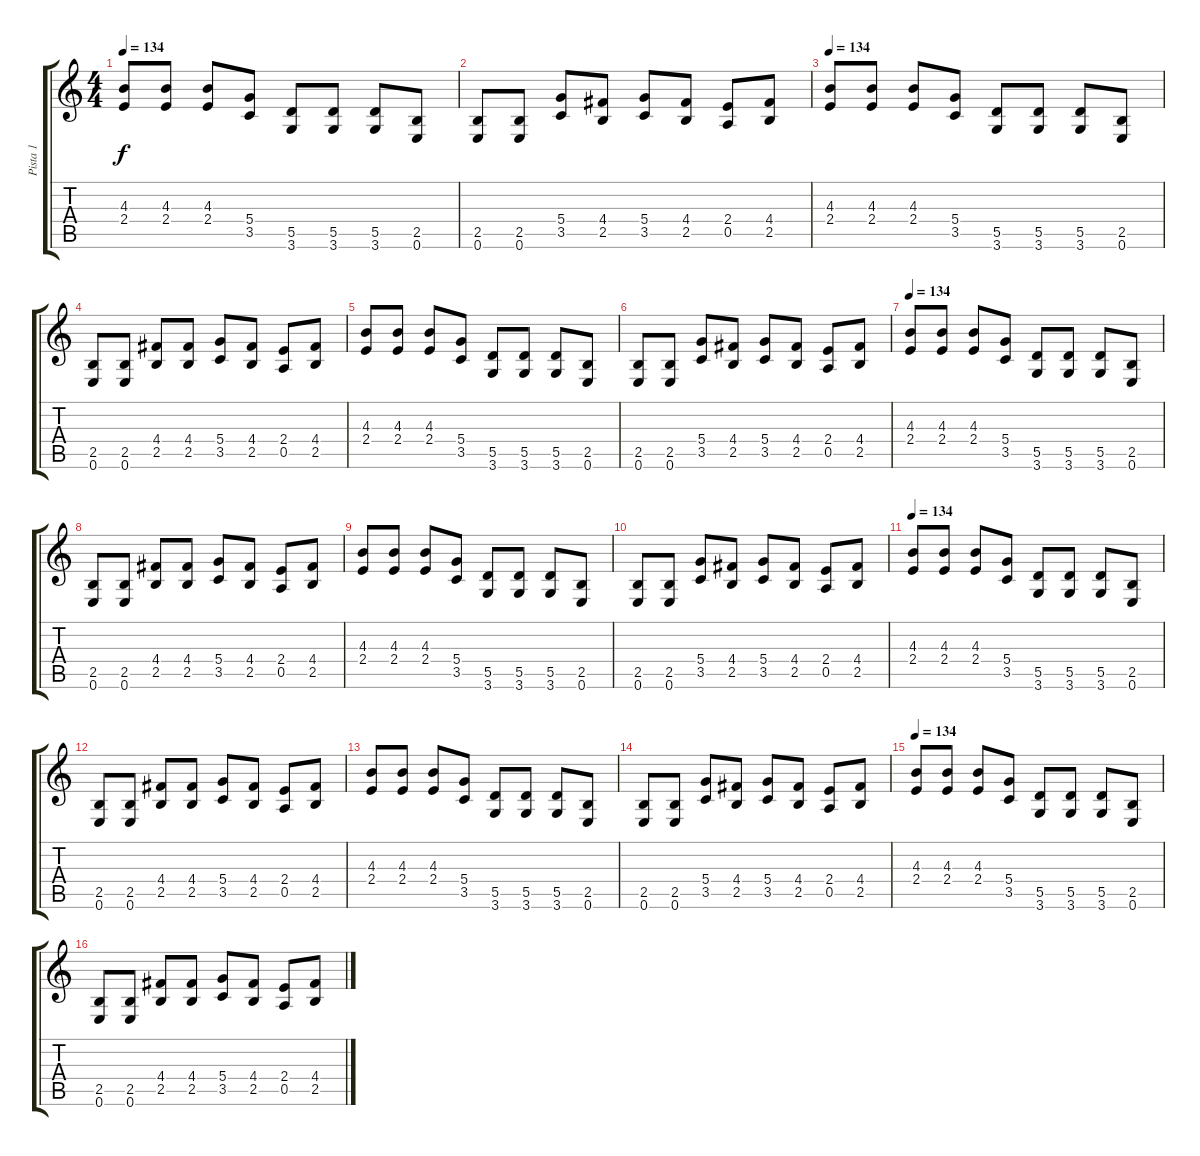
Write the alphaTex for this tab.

\track ("Pista 1" "Pista 1") {instrument distortionguitar}
\staff {score tabs}
\tuning (E4 B3 G3 D3 A2 E2) {hide}
\ts (4 4)
\tempo 134
\clef g2
\ks c
(4.3 2.4).8{dy f} (4.3 2.4).8 (4.3 2.4).8 (5.4 3.5).8 (5.5 3.6).8 (5.5 3.6).8 (5.5 3.6).8 (2.5 0.6).8 |
(2.5 0.6).8 (2.5 0.6).8 (5.4 3.5).8 (4.4 2.5).8 (5.4 3.5).8 (4.4 2.5).8 (2.4 0.5).8 (4.4 2.5).8 |
\tempo 134
(4.3 2.4).8{balance 8} (4.3 2.4).8 (4.3 2.4).8 (5.4 3.5).8 (5.5 3.6).8 (5.5 3.6).8 (5.5 3.6).8 (2.5 0.6).8 |
(2.5 0.6).8 (2.5 0.6).8 (4.4 2.5).8 (4.4 2.5).8 (5.4 3.5).8 (4.4 2.5).8 (2.4 0.5).8 (4.4 2.5).8 |
(4.3 2.4).8 (4.3 2.4).8 (4.3 2.4).8 (5.4 3.5).8 (5.5 3.6).8 (5.5 3.6).8 (5.5 3.6).8 (2.5 0.6).8 |
(2.5 0.6).8 (2.5 0.6).8 (5.4 3.5).8 (4.4 2.5).8 (5.4 3.5).8 (4.4 2.5).8 (2.4 0.5).8 (4.4 2.5).8 |
\tempo 134
(4.3 2.4).8{balance 8} (4.3 2.4).8 (4.3 2.4).8 (5.4 3.5).8 (5.5 3.6).8 (5.5 3.6).8 (5.5 3.6).8 (2.5 0.6).8 |
(2.5 0.6).8 (2.5 0.6).8 (4.4 2.5).8 (4.4 2.5).8 (5.4 3.5).8 (4.4 2.5).8 (2.4 0.5).8 (4.4 2.5).8 |
(4.3 2.4).8 (4.3 2.4).8 (4.3 2.4).8 (5.4 3.5).8 (5.5 3.6).8 (5.5 3.6).8 (5.5 3.6).8 (2.5 0.6).8 |
(2.5 0.6).8 (2.5 0.6).8 (5.4 3.5).8 (4.4 2.5).8 (5.4 3.5).8 (4.4 2.5).8 (2.4 0.5).8 (4.4 2.5).8 |
\tempo 134
(4.3 2.4).8{balance 8} (4.3 2.4).8 (4.3 2.4).8 (5.4 3.5).8 (5.5 3.6).8 (5.5 3.6).8 (5.5 3.6).8 (2.5 0.6).8 |
(2.5 0.6).8 (2.5 0.6).8 (4.4 2.5).8 (4.4 2.5).8 (5.4 3.5).8 (4.4 2.5).8 (2.4 0.5).8 (4.4 2.5).8 |
(4.3 2.4).8 (4.3 2.4).8 (4.3 2.4).8 (5.4 3.5).8 (5.5 3.6).8 (5.5 3.6).8 (5.5 3.6).8 (2.5 0.6).8 |
(2.5 0.6).8 (2.5 0.6).8 (5.4 3.5).8 (4.4 2.5).8 (5.4 3.5).8 (4.4 2.5).8 (2.4 0.5).8 (4.4 2.5).8 |
\tempo 134
(4.3 2.4).8{balance 8} (4.3 2.4).8 (4.3 2.4).8 (5.4 3.5).8 (5.5 3.6).8 (5.5 3.6).8 (5.5 3.6).8 (2.5 0.6).8 |
(2.5 0.6).8 (2.5 0.6).8 (4.4 2.5).8 (4.4 2.5).8 (5.4 3.5).8 (4.4 2.5).8 (2.4 0.5).8 (4.4 2.5).8
